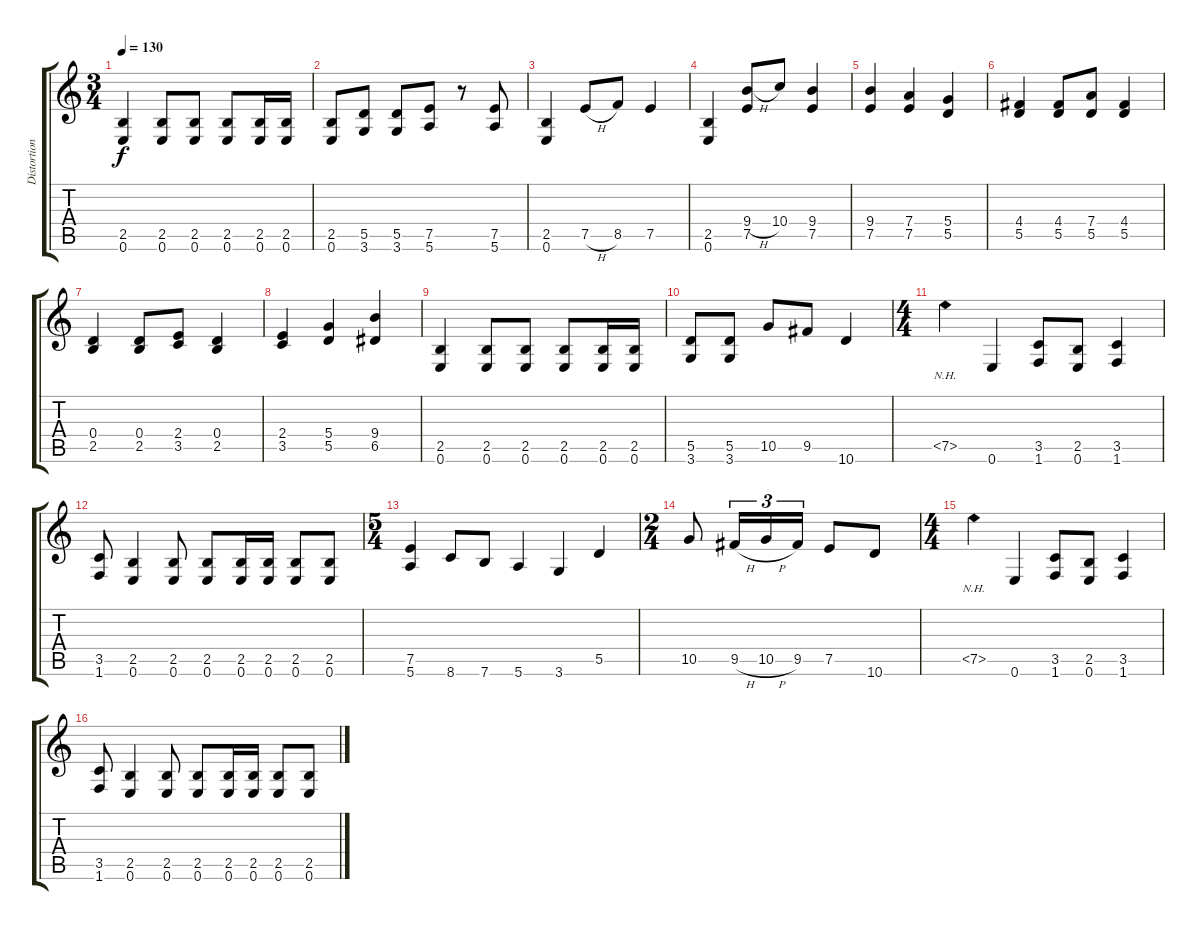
\track ("Distortion Guitar" "Distortion") {instrument distortionguitar}
\staff {score tabs}
\tuning (E4 B3 G3 D3 A2 E2) {hide}
\ts (3 4)
\tempo 130
\clef g2
\ks c
(2.5 0.6).4{dy f} (2.5 0.6).8 (2.5 0.6).8 (2.5 0.6).8 (2.5 0.6).16 (2.5 0.6).16 |
(2.5 0.6).8 (5.5 3.6).8 (5.5 3.6).8 (7.5 5.6).8 r.8 (7.5 5.6).8 |
(2.5 0.6).4 7.5{h}.8 8.5.8 7.5.4 |
(2.5 0.6).4 (9.4{h} 7.5).8 10.4.8 (9.4 7.5).4 |
(9.4 7.5).4 (7.4 7.5).4 (5.4 5.5).4 |
(4.4 5.5).4 (4.4 5.5).8 (7.4 5.5).8 (4.4 5.5).4 |
(0.4 2.5).4 (0.4 2.5).8 (2.4 3.5).8 (0.4 2.5).4 |
(2.4 3.5).4 (5.4 5.5).4 (9.4 6.5).4 |
(2.5 0.6).4 (2.5 0.6).8 (2.5 0.6).8 (2.5 0.6).8 (2.5 0.6).16 (2.5 0.6).16 |
(5.5 3.6).8 (5.5 3.6).8 10.5.8 9.5.8 10.6.4 |
\ts (4 4)
7.5{nh}.4 0.6.4 (3.5 1.6).8 (2.5 0.6).8 (3.5 1.6).4 |
(3.5 1.6).8 (2.5 0.6).4 (2.5 0.6).8 (2.5 0.6).8 (2.5 0.6).16 (2.5 0.6).16 (2.5 0.6).8 (2.5 0.6).8 |
\ts (5 4)
(7.5 5.6).4 8.6.8 7.6.8 5.6.4 3.6.4 5.5.4 |
\ts (2 4)
10.5.8 9.5{h}.16{tu (3 2)} 10.5{h}.16{tu (3 2)} 9.5.16{tu (3 2)} 7.5.8 10.6.8 |
\ts (4 4)
7.5{nh}.4 0.6.4 (3.5 1.6).8 (2.5 0.6).8 (3.5 1.6).4 |
(3.5 1.6).8 (2.5 0.6).4 (2.5 0.6).8 (2.5 0.6).8 (2.5 0.6).16 (2.5 0.6).16 (2.5 0.6).8 (2.5 0.6).8
